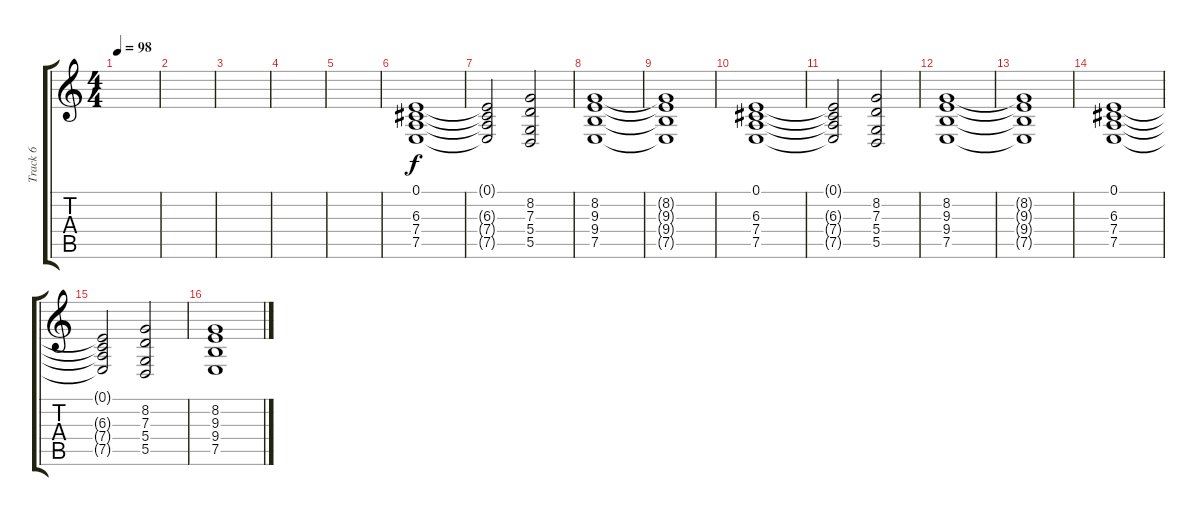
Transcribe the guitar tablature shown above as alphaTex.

\track ("Track 6" "Track 6") {instrument stringensemble1 bank 1}
\staff {score tabs}
\tuning (E4 B3 G3 D3 A2 E2) {hide}
\ts (4 4)
\tempo 98
\clef g2
\ks c
|
|
|
|
|
(0.1 6.3 7.4 7.5).1{volume 10 instrument stringensemble1} |
(0.1{t} 6.3{t} 7.4{t} 7.5{t}).2 (8.2 7.3 5.4 5.5).2 |
(8.2 9.3 9.4 7.5).1 |
(8.2{t} 9.3{t} 9.4{t} 7.5{t}).1 |
(0.1 6.3 7.4 7.5).1{volume 10 instrument stringensemble1} |
(0.1{t} 6.3{t} 7.4{t} 7.5{t}).2 (8.2 7.3 5.4 5.5).2 |
(8.2 9.3 9.4 7.5).1 |
(8.2{t} 9.3{t} 9.4{t} 7.5{t}).1 |
(0.1 6.3 7.4 7.5).1{volume 10 instrument stringensemble1} |
(0.1{t} 6.3{t} 7.4{t} 7.5{t}).2 (8.2 7.3 5.4 5.5).2 |
(8.2 9.3 9.4 7.5).1
